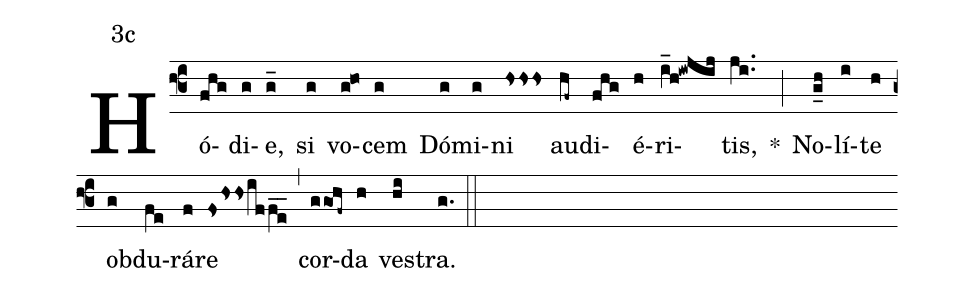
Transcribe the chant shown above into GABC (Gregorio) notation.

mode:3c;
%%
(f3) Hó(fhg)di(g)e,(g_) si(g) vo(g@ho)cem(g) Dó(g)mi(g)ni(hshshs) au(hf~)di(fhg)é(h)ri(i_h!iwjij)tis,(ji..) <sp>*</sp>(;) No(g_h)lí(i)te(h) ob(g)du(fe)rá(f)re(fshshsif/fe__) (,)cor(ggohf~)da(h) ves(hi)tra.(g.) (::)
